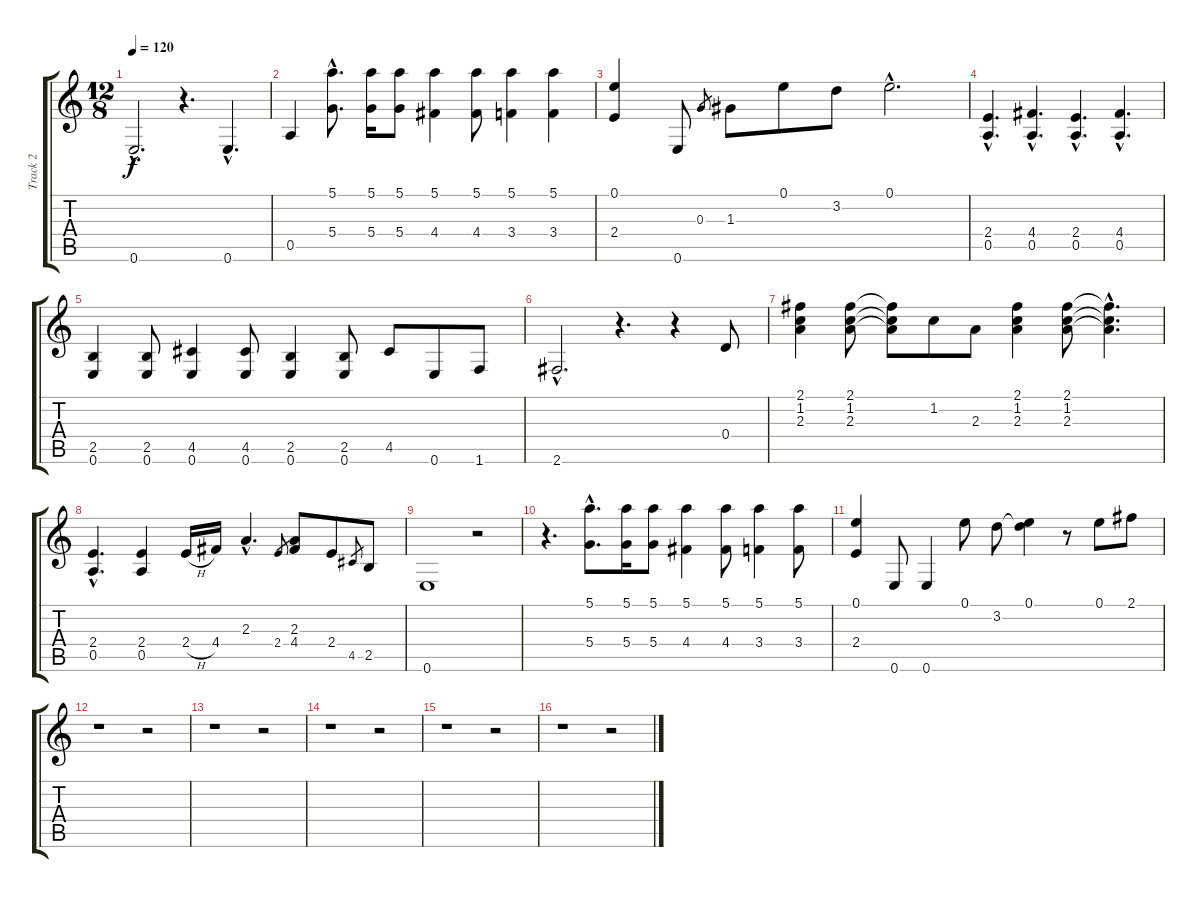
\track ("Track 2" "Track 2") {instrument electricguitarclean}
\staff {score tabs}
\tuning (E4 B3 G3 D3 A2 E2) {hide}
\ts (12 8)
\tempo 120
\clef g2
\ks c
0.6{hac}.2{d dy f} r.4{d} 0.6{hac}.4{d} |
0.5.4 (5.1{hac} 5.4{hac}).8{d} (5.1 5.4).16 (5.1 5.4).8 (5.1 4.4).4 (5.1 4.4).8 (5.1 3.4).4 (5.1 3.4).4 |
(0.1 2.4).4 0.6.8 0.3.8{gr} 1.3.8 0.1.8 3.2.8 0.1{hac}.2{d} |
(2.4{hac} 0.5{hac}).4{d} (4.4{hac} 0.5{hac}).4{d} (2.4{hac} 0.5{hac}).4{d} (4.4{hac} 0.5{hac}).4{d} |
(2.5 0.6).4 (2.5 0.6).8 (4.5 0.6).4 (4.5 0.6).8 (2.5 0.6).4 (2.5 0.6).8 4.5.8 0.6.8 1.6.8 |
2.6{hac}.2{d} r.4{d} r.4 0.4.8 |
(2.1 1.2 2.3).4 (2.1 1.2 2.3).8 (2.1{t} 1.2{t} 2.3{t}).8 1.2.8 2.3.8 (2.1 1.2 2.3).4 (2.1 1.2 2.3).8 (2.1{hac t} 1.2{hac t} 2.3{hac t}).4{d} |
(2.4{hac} 0.5{hac}).4{d} (2.4 0.5).4 2.4{h}.16 4.4.16 2.3{hac}.4{d} 2.4.8{gr} (2.3 4.4).8 2.4.8 4.5.8{gr} 2.5.8 |
0.6.1 r.2 |
r.4{d} (5.1{hac} 5.4{hac}).8{d} (5.1 5.4).16 (5.1 5.4).8 (5.1 4.4).4 (5.1 4.4).8 (5.1 3.4).4 (5.1 3.4).8 |
(0.1 2.4).4 0.6.8 0.6.4 0.1.8 3.2.8 (0.1 3.2{t}).4 r.8 0.1.8 2.1.8 |
r.1 r.2 |
r.1 r.2 |
r.1 r.2 |
r.1 r.2 |
r.1 r.2
